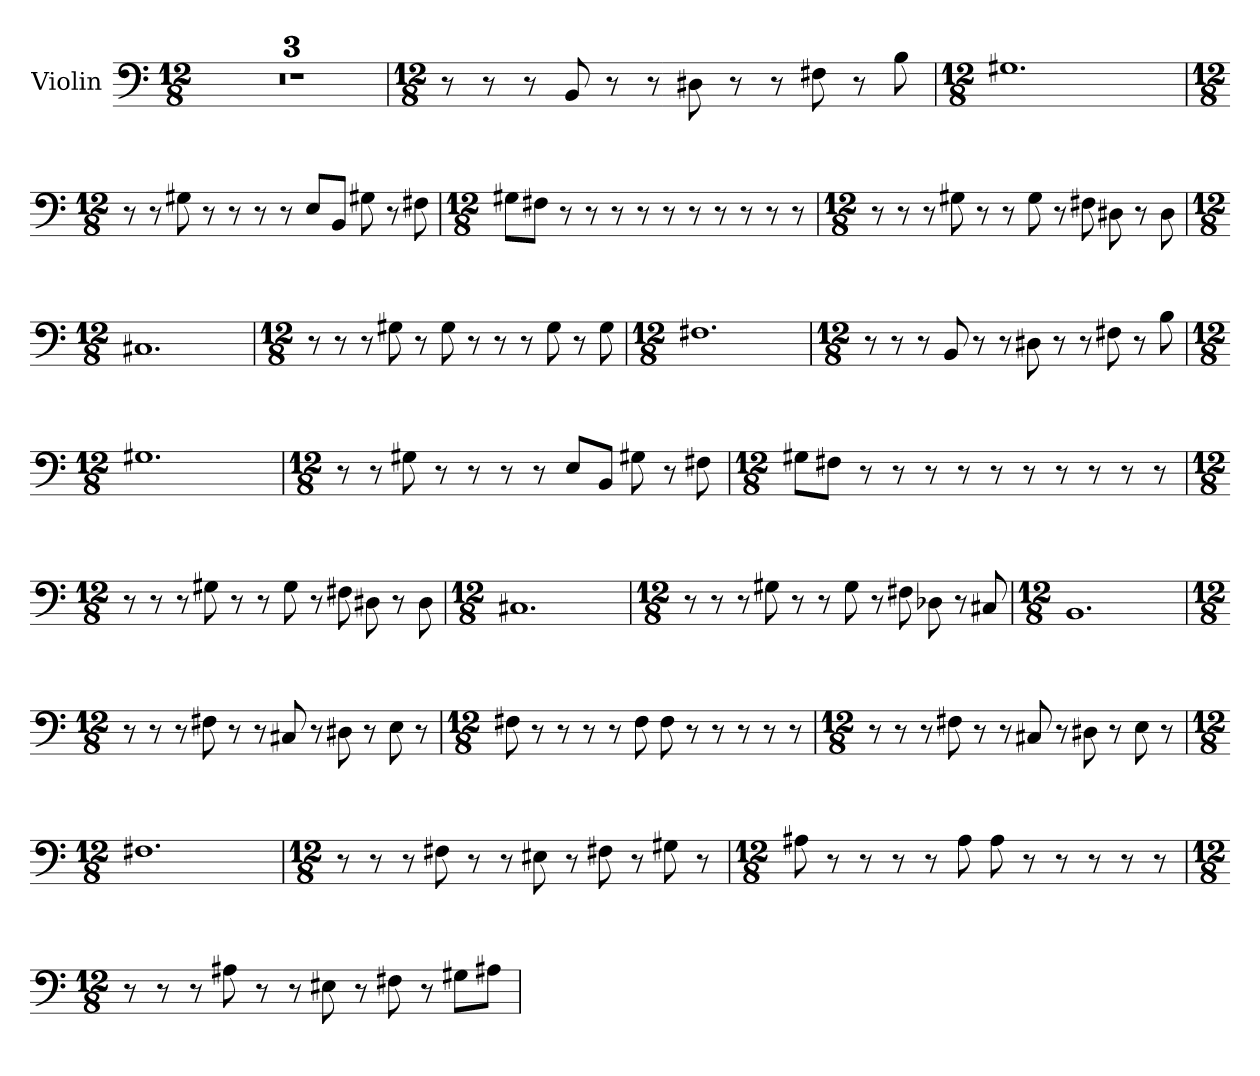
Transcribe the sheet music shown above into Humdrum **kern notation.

**kern
*part1
*staff1
*I"Violin
*I'Vln
*M12/8
=
1.r
=
*M12/8
1.r
=
*M12/8
1.r
=
*M12/8
8r
8r
8r
8BB
8r
8r
8D#X
8r
8r
8F#X
8r
8B
=
*M12/8
1.G#X
=
*M12/8
8r
8r
8G#X
8r
8r
8r
8r
8EL
8BBJ
8G#X
8r
8F#X
=
*M12/8
8G#XL
8F#XJ
8r
8r
8r
8r
8r
8r
8r
8r
8r
8r
=
*M12/8
8r
8r
8r
8G#X
8r
8r
8G#
8r
8F#X
8D#X
8r
8D#
=
*M12/8
1.C#X
=
*M12/8
8r
8r
8r
8G#X
8r
8G#
8r
8r
8r
8G#
8r
8G#
=
*M12/8
1.F#X
=
*M12/8
8r
8r
8r
8BB
8r
8r
8D#X
8r
8r
8F#X
8r
8B
=
*M12/8
1.G#X
=
*M12/8
8r
8r
8G#X
8r
8r
8r
8r
8EL
8BBJ
8G#X
8r
8F#X
=
*M12/8
8G#XL
8F#XJ
8r
8r
8r
8r
8r
8r
8r
8r
8r
8r
=
*M12/8
8r
8r
8r
8G#X
8r
8r
8G#
8r
8F#X
8D#X
8r
8D#
=
*M12/8
1.C#X
=
*M12/8
8r
8r
8r
8G#X
8r
8r
8G#
8r
8F#X
8D-X
8r
8C#X
=
*M12/8
1.BB
=
*M12/8
8r
8r
8r
8F#X
8r
8r
8C#X
8r
8D#X
8r
8E
8r
=
*M12/8
8F#X
8r
8r
8r
8r
8F#
8F#
8r
8r
8r
8r
8r
=
*M12/8
8r
8r
8r
8F#X
8r
8r
8C#X
8r
8D#X
8r
8E
8r
=
*M12/8
1.F#X
=
*M12/8
8r
8r
8r
8F#X
8r
8r
8E#X
8r
8F#X
8r
8G#X
8r
=
*M12/8
8A#X
8r
8r
8r
8r
8A#
8A#
8r
8r
8r
8r
8r
=
*M12/8
8r
8r
8r
8A#X
8r
8r
8E#X
8r
8F#X
8r
8G#XL
8A#XJ
=
*-
